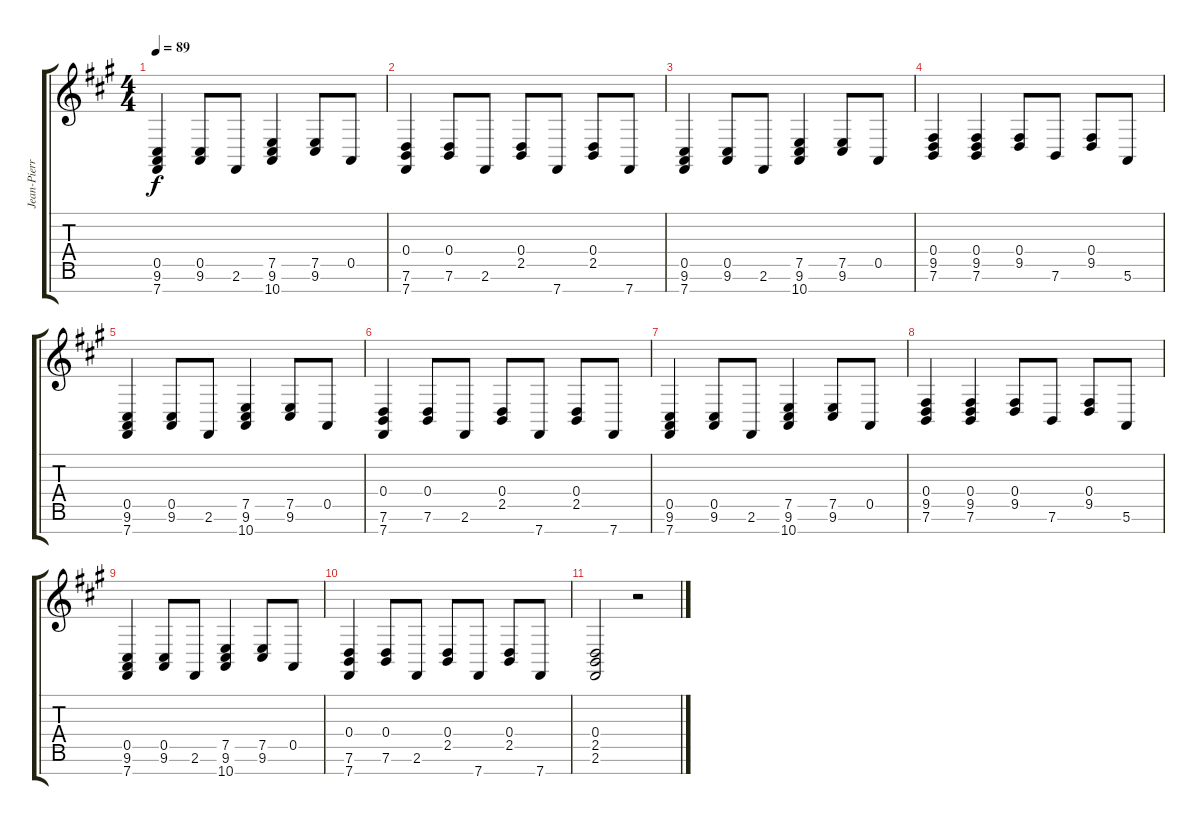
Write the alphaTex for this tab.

\track ("Jean-Pierre Pilot" "Jean-Pierr") {instrument electricgrandpiano}
\staff {score tabs}
\tuning (E4 B3 G3 D3 A2 E2 B1) {hide}
\ts (4 4)
\tempo 89
\clef g2
\ks a
(0.5 9.6 7.7).4{dy f} (0.5 9.6).8 2.6.8 (7.5 9.6 10.7).4 (7.5 9.6).8 0.5.8 |
(0.4 7.6 7.7).4 (0.4 7.6).8 2.6.8 (0.4 2.5).8 7.7.8 (0.4 2.5).8 7.7.8 |
(0.5 9.6 7.7).4 (0.5 9.6).8 2.6.8 (7.5 9.6 10.7).4 (7.5 9.6).8 0.5.8 |
(0.4 9.5 7.6).4 (0.4 9.5 7.6).4 (0.4 9.5).8 7.6.8 (0.4 9.5).8 5.6.8 |
(0.5 9.6 7.7).4 (0.5 9.6).8 2.6.8 (7.5 9.6 10.7).4 (7.5 9.6).8 0.5.8 |
(0.4 7.6 7.7).4 (0.4 7.6).8 2.6.8 (0.4 2.5).8 7.7.8 (0.4 2.5).8 7.7.8 |
(0.5 9.6 7.7).4 (0.5 9.6).8 2.6.8 (7.5 9.6 10.7).4 (7.5 9.6).8 0.5.8 |
(0.4 9.5 7.6).4 (0.4 9.5 7.6).4 (0.4 9.5).8 7.6.8 (0.4 9.5).8 5.6.8 |
(0.5 9.6 7.7).4 (0.5 9.6).8 2.6.8 (7.5 9.6 10.7).4 (7.5 9.6).8 0.5.8 |
(0.4 7.6 7.7).4 (0.4 7.6).8 2.6.8 (0.4 2.5).8 7.7.8 (0.4 2.5).8 7.7.8 |
(0.4 2.5 2.6).2 r.2
